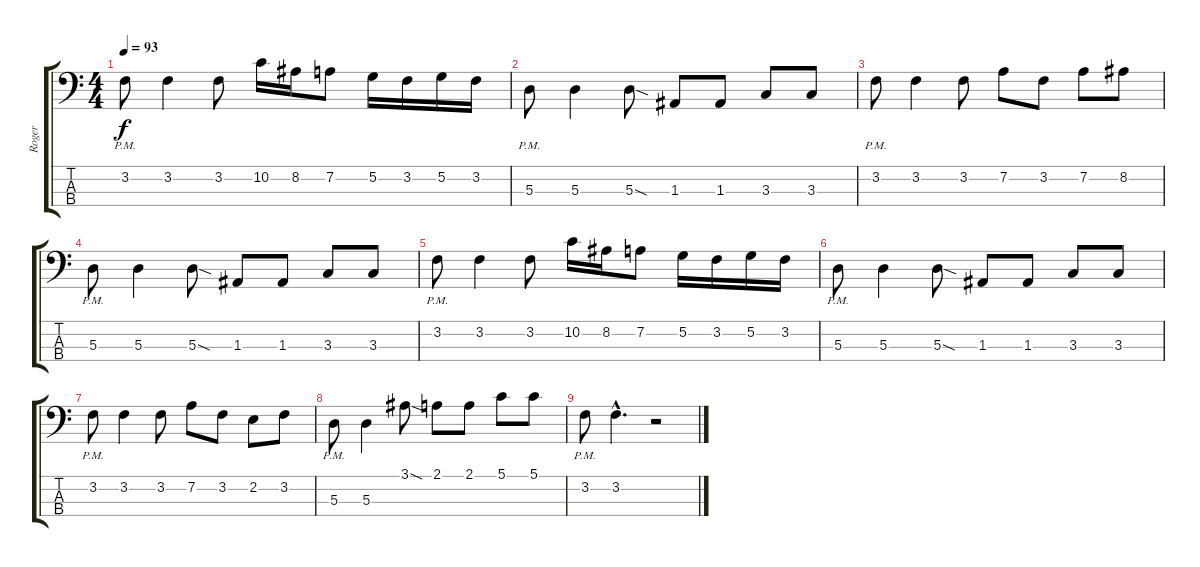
\track ("Roger" "Roger") {instrument electricbassfinger}
\staff {score tabs}
\tuning (G2 D2 A1 E1) {hide}
\ts (4 4)
\tempo 93
\clef f4
\ks c
3.2{pm}.8{dy f} 3.2.4 3.2.8 10.2.16 8.2.16 7.2.8 5.2.16 3.2.16 5.2.16 3.2.16 |
5.3{pm}.8 5.3.4 5.3{sod}.8 1.3.8 1.3.8 3.3.8 3.3.8 |
3.2{pm}.8 3.2.4 3.2.8 7.2.8 3.2.8 7.2.8 8.2.8 |
5.3{pm}.8 5.3.4 5.3{sod}.8 1.3.8 1.3.8 3.3.8 3.3.8 |
3.2{pm}.8{volume 1} 3.2.4 3.2.8 10.2.16 8.2.16 7.2.8 5.2.16 3.2.16 5.2.16 3.2.16 |
5.3{pm}.8 5.3.4 5.3{sod}.8 1.3.8 1.3.8 3.3.8 3.3.8 |
3.2{pm}.8 3.2.4 3.2.8 7.2.8 3.2.8 2.2.8 3.2.8 |
5.3{pm}.8 5.3.4 3.1{sod}.8 2.1.8 2.1.8 5.1.8 5.1.8 |
3.2{pm}.8 3.2{hac}.4{d} r.2
